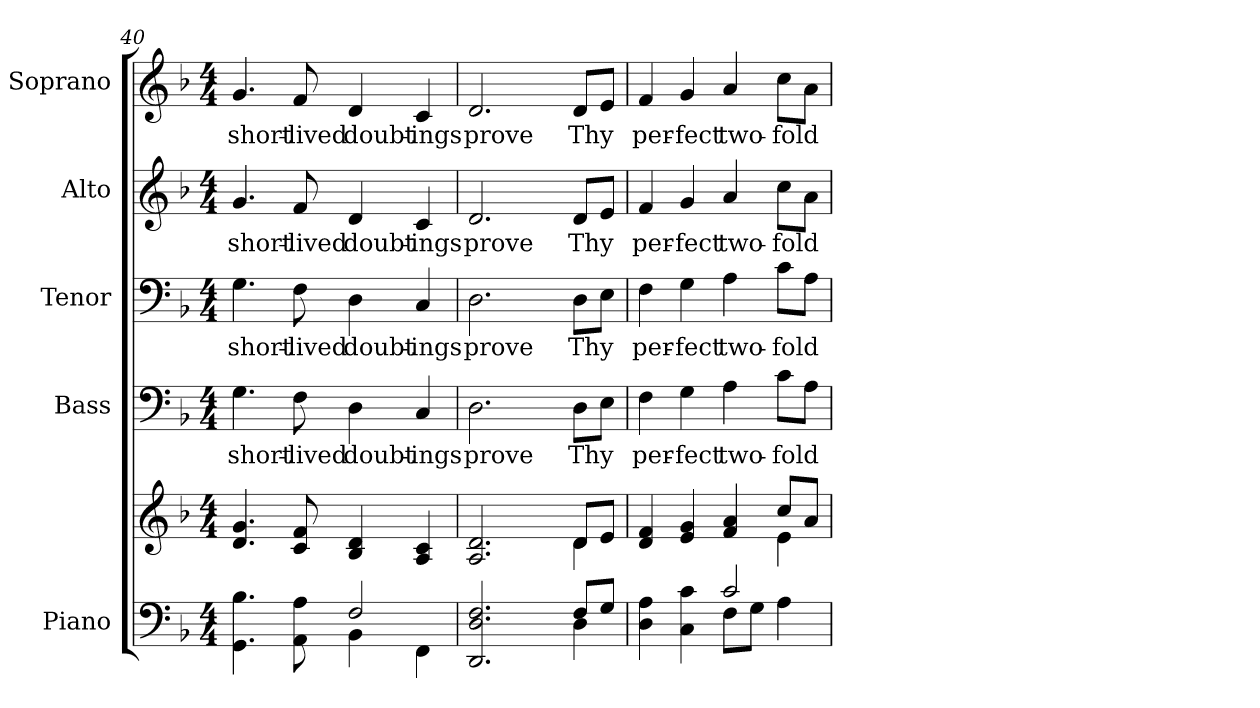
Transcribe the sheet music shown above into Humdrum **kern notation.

**kern	**kern	**kern	**text	**kern	**text	**kern	**text	**kern	**text
*part5	*part5	*part4	*part4	*part3	*part3	*part2	*part2	*part1	*part1
*staff6	*staff5	*staff4	*staff4	*staff3	*staff3	*staff2	*staff2	*staff1	*staff1
*I"Piano	*	*I"Bass	*	*I"Tenor	*	*I"Alto	*	*I"Soprano	*
*I'Pno.	*	*I'B.	*	*I'T.	*	*I'A.	*	*I'S.	*
!!LO:PB:g=z
*clefF4	*clefG2	*clefF4	*	*clefF4	*	*clefG2	*	*clefG2	*
*k[b-]	*k[b-]	*k[b-]	*	*k[b-]	*	*k[b-]	*	*k[b-]	*
*F:	*F:	*F:	*	*F:	*	*F:	*	*F:	*
*M4/4	*M4/4	*M4/4	*	*M4/4	*	*M4/4	*	*M4/4	*
=40	=40	=40	=40	=40	=40	=40	=40	=40	=40
*^	*	*	*	*	*	*	*	*	*
!	!	!	!	!LO:LY:b:color=#000000	!	!	!	!	!	!
!	!	!	!	!	!	!LO:LY:b:color=#000000	!	!	!	!
!	!	!	!	!	!	!	!	!LO:LY:b:color=#000000	!	!
!	!	!	!	!	!	!	!	!	!	!LO:LY:b:color=#000000
4.GGi\ 4.B-i	2ryy	4.di/ 4.gi	4.Gi\	short-	4.Gi\	short-	4.gi/	short-	4.gi/	short-
!	!	!	!	!LO:LY:b:color=#000000	!	!	!	!	!	!
!	!	!	!	!	!	!LO:LY:b:color=#000000	!	!	!	!
!	!	!	!	!	!	!	!	!LO:LY:b:color=#000000	!	!
!	!	!	!	!	!	!	!	!	!	!LO:LY:b:color=#000000
8AAi\ 8Ai	.	8ci/ 8fi	8Fi\	-lived	8Fi\	-lived	8fi/	-lived	8fi/	-lived
!	!	!	!	!LO:LY:b:color=#000000	!	!	!	!	!	!
!	!	!	!	!	!	!LO:LY:b:color=#000000	!	!	!	!
!	!	!	!	!	!	!	!	!LO:LY:b:color=#000000	!	!
!	!	!	!	!	!	!	!	!	!	!LO:LY:b:color=#000000
2Fi/	4BB-i\	4B-i/ 4di	4Di\	doubt-	4Di\	doubt-	4di/	doubt-	4di/	doubt-
!	!	!	!	!LO:LY:b:color=#000000	!	!	!	!	!	!
!	!	!	!	!	!	!LO:LY:b:color=#000000	!	!	!	!
!	!	!	!	!	!	!	!	!LO:LY:b:color=#000000	!	!
!	!	!	!	!	!	!	!	!	!	!LO:LY:b:color=#000000
.	4FFi\	4Ai/ 4ci	4Ci/	-ings	4Ci/	-ings	4ci/	-ings	4ci/	-ings
=41	=41	=41	=41	=41	=41	=41	=41	=41	=41	=41
*	*	*^	*	*	*	*	*	*	*	*
!	!	!	!	!	!LO:LY:b:color=#000000	!	!	!	!	!	!
!	!	!	!	!	!	!	!LO:LY:b:color=#000000	!	!	!	!
!	!	!	!	!	!	!	!	!	!LO:LY:b:color=#000000	!	!
!	!	!	!	!	!	!	!	!	!	!	!LO:LY:b:color=#000000
2.DDi/ 2.Di 2.Fi	2ryy	2.Ai/ 2.di	2ryy	2.Di\	prove	2.Di\	prove	2.di/	prove	2.di/	prove
.	4ryy	.	4ryy	.	.	.	.	.	.	.	.
!	!	!	!	!	!LO:LY:b:color=#000000	!	!	!	!	!	!
!	!	!	!	!	!	!	!LO:LY:b:color=#000000	!	!	!	!
!	!	!	!	!	!	!	!	!	!LO:LY:b:color=#000000	!	!
!	!	!	!	!	!	!	!	!	!	!	!LO:LY:b:color=#000000
8Fi/L	4Di\	8di/L	4di\	8Di\L	Thy	8Di\L	Thy	8di/L	Thy	8di/L	Thy
8Gi/J	.	8ei/J	.	8Ei\J	.	8Ei\J	.	8ei/J	.	8ei/J	.
!!LO:LB:g=z
=42	=42	=42	=42	=42	=42	=42	=42	=42	=42	=42	=42
!	!	!	!	!	!LO:LY:b:color=#000000	!	!	!	!	!	!
!	!	!	!	!	!	!	!LO:LY:b:color=#000000	!	!	!	!
!	!	!	!	!	!	!	!	!	!LO:LY:b:color=#000000	!	!
!	!	!	!	!	!	!	!	!	!	!	!LO:LY:b:color=#000000
4Di\ 4Ai	2ryy	4di/ 4fi	2ryy	4Fi\	per-	4Fi\	per-	4fi/	per-	4fi/	per-
!	!	!	!	!	!LO:LY:b:color=#000000	!	!	!	!	!	!
!	!	!	!	!	!	!	!LO:LY:b:color=#000000	!	!	!	!
!	!	!	!	!	!	!	!	!	!LO:LY:b:color=#000000	!	!
!	!	!	!	!	!	!	!	!	!	!	!LO:LY:b:color=#000000
4Ci\ 4ci	.	4ei/ 4gi	.	4Gi\	-fect	4Gi\	-fect	4gi/	-fect	4gi/	-fect
!	!	!	!	!	!LO:LY:b:color=#000000	!	!	!	!	!	!
!	!	!	!	!	!	!	!LO:LY:b:color=#000000	!	!	!	!
!	!	!	!	!	!	!	!	!	!LO:LY:b:color=#000000	!	!
!	!	!	!	!	!	!	!	!	!	!	!LO:LY:b:color=#000000
2ci/	8Fi\L	4fi/ 4ai	4ryy	4Ai\	two-	4Ai\	two-	4ai/	two-	4ai/	two-
.	8Gi\J	.	.	.	.	.	.	.	.	.	.
!	!	!	!	!	!LO:LY:b:color=#000000	!	!	!	!	!	!
!	!	!	!	!	!	!	!LO:LY:b:color=#000000	!	!	!	!
!	!	!	!	!	!	!	!	!	!LO:LY:b:color=#000000	!	!
!	!	!	!	!	!	!	!	!	!	!	!LO:LY:b:color=#000000
.	4Ai\	8cci/L	4ei\	8ci\L	-fold	8ci\L	-fold	8cci\L	-fold	8cci\L	-fold
.	.	8ai/J	.	8Ai\J	.	8Ai\J	.	8ai\J	.	8ai\J	.
*v	*v	*	*	*	*	*	*	*	*	*	*
*	*v	*v	*	*	*	*	*	*	*	*
=	=	=	=	=	=	=	=	=	=
*-	*-	*-	*-	*-	*-	*-	*-	*-	*-
